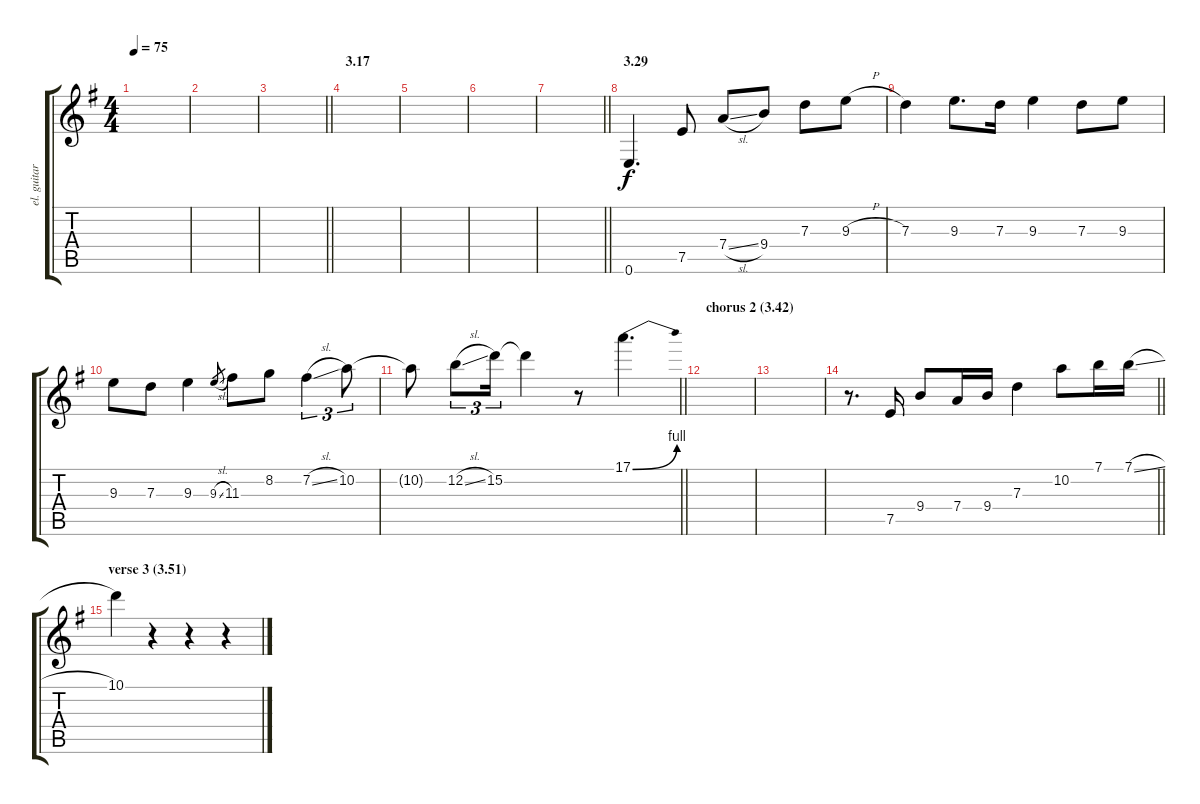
\track ("el. guitar 1" "el. guitar") {instrument overdrivenguitar}
\staff {score tabs}
\tuning (E4 B3 G3 D3 A2 E2) {hide}
\ts (4 4)
\tempo 75
\clef g2
\ks g
|
|
\barLineRight lightlight
|
\section ("" "3.17")
|
|
|
\barLineRight lightlight
|
\section ("" "3.29")
0.6.4{d balance 8 instrument overdrivenguitar} 7.5.8 7.4{sl}.8 9.4.8 7.3.8 9.3{h}.8 |
7.3.4 9.3.8{d} 7.3.16 9.3.4 7.3.8 9.3.8 |
9.3.8 7.3.8 9.3.4 9.3{sl}.8{gr} 11.3.8 8.2.8 7.2{sl}.4{tu (3 2)} 10.2.8{tu (3 2)} |
\barLineRight lightlight
10.2{t}.8 12.2{sl}.8{tu (3 2)} 15.2.16{tu (3 2)} 15.2{t}.4 r.8 17.1{be (bend 0 0 60 4)}.4{d} |
\section ("" "chorus 2 (3.42)")
|
|
\barLineRight lightlight
r.8{d} 7.5.16 9.4.8 7.4.16 9.4.16 7.3.4 10.2.8 7.1.16 7.1{sl}.16 |
\section ("" "verse 3 (3.51)")
10.1.4 r.4 r.4 r.4
